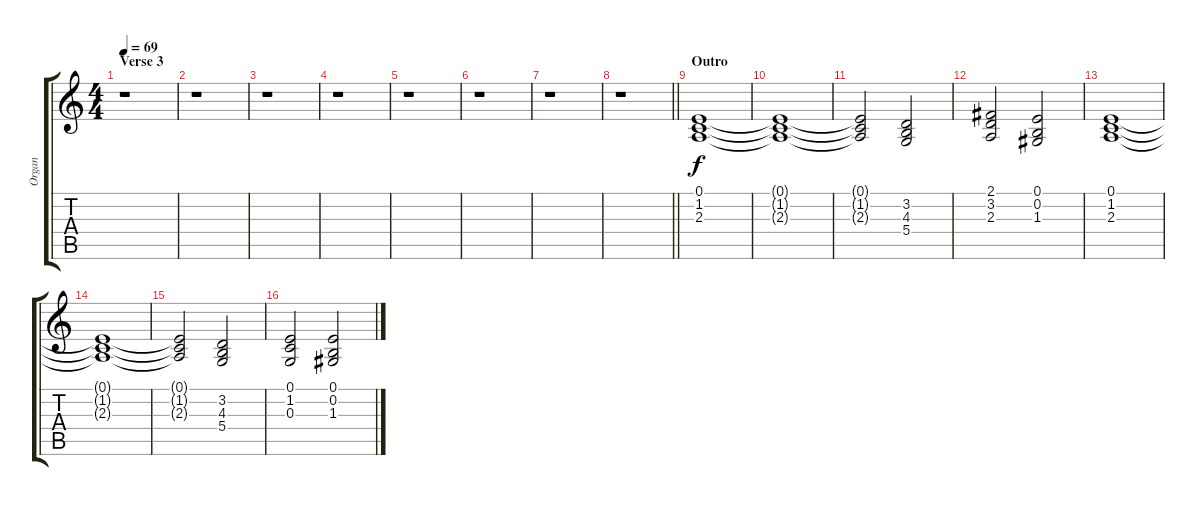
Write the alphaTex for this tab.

\track ("Organ" "Organ") {instrument drawbarorgan}
\staff {score tabs}
\tuning (E4 B3 G3 D3 A2 E2) {hide}
\ts (4 4)
\section ("" "Verse 3")
\tempo 69
\clef g2
\ks c
r.1{dy f} |
r.1 |
r.1 |
r.1 |
r.1 |
r.1 |
r.1 |
\barLineRight lightlight
r.1 |
\section ("" "Outro")
(0.1 1.2 2.3).1 |
(0.1{t} 1.2{t} 2.3{t}).1 |
(0.1{t} 1.2{t} 2.3{t}).2 (3.2 4.3 5.4).2 |
(2.1 3.2 2.3).2 (0.1 0.2 1.3).2 |
(0.1 1.2 2.3).1 |
(0.1{t} 1.2{t} 2.3{t}).1 |
(0.1{t} 1.2{t} 2.3{t}).2 (3.2 4.3 5.4).2 |
(0.1 1.2 0.3).2 (0.1 0.2 1.3).2
